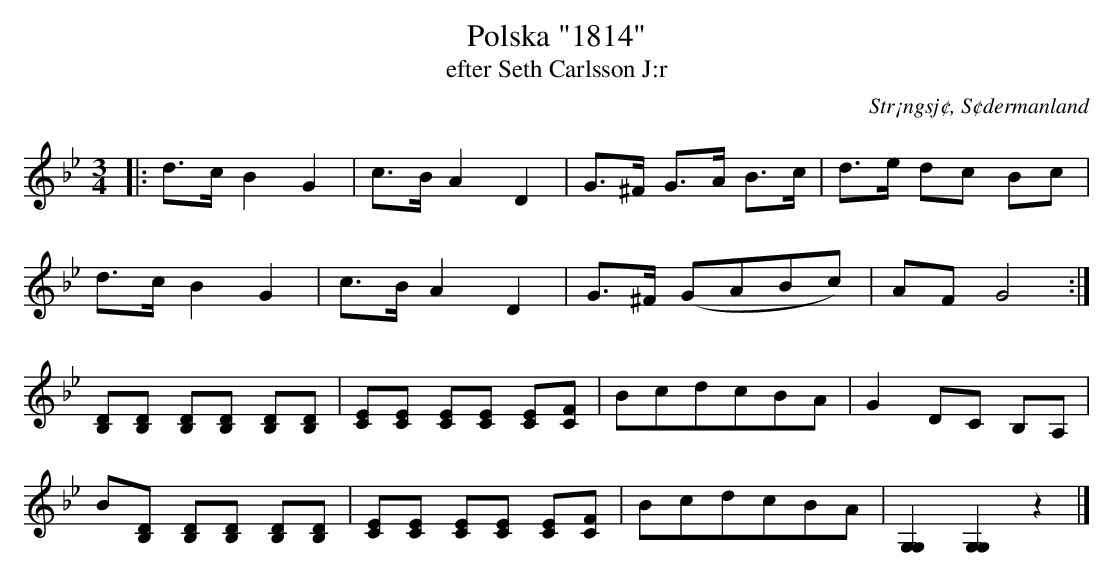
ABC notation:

X:1
T: Polska "1814"
T: efter Seth Carlsson J:r
O: Str¡ngsj¢, S¢dermanland
M: 3/4
L: 1/16
K: Bb
|: d3c B4 G4 | c3B A4 D4 | G3^F G3A B3c | d3e d2c2 B2c2 |
d3c B4 G4 | c3B A4 D4 | G3^F (G2A2B2c2) | A2F2 G8 :|
[D2B,2][D2B,2] [D2B,2][D2B,2] [D2B,2][D2B,2] | [C2E2][C2E2] [C2E2][C2E2] [C2E2][C2F2] | B2c2d2c2B2A2 | G4 D2C2 B,2A,2 |
B2[D2B,2] [D2B,2][D2B,2] [D2B,2][D2B,2] | [C2E2][C2E2] [C2E2][C2E2] [C2E2][C2F2] | B2c2d2c2B2A2 | [G,4G,4] [G,4G,4] z4 |]
